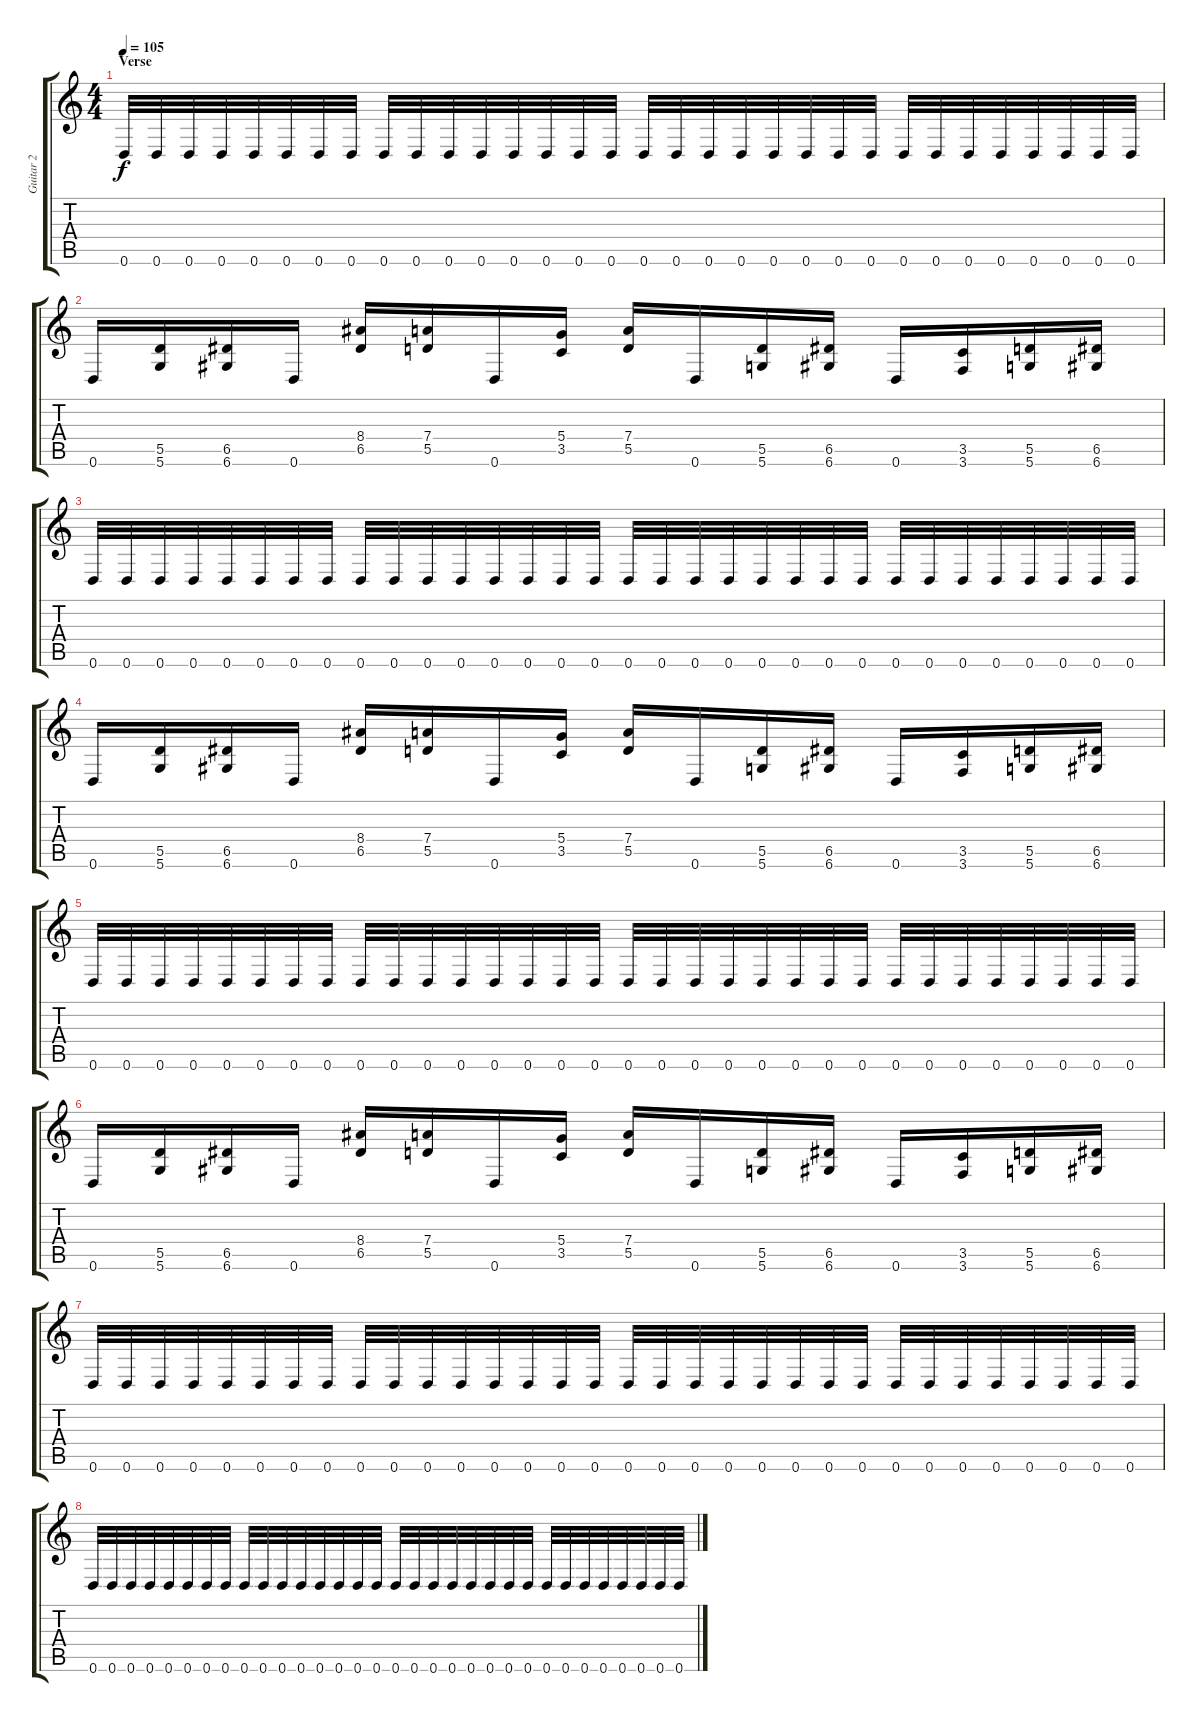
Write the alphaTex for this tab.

\track ("Guitar 2" "Guitar 2") {instrument distortionguitar}
\staff {score tabs}
\tuning (E4 B3 G3 D3 A2 D2) {hide}
\ts (4 4)
\section ("" "Verse")
\tempo 105
\clef g2
\ks c
0.6.32{dy f} 0.6.32 0.6.32 0.6.32 0.6.32 0.6.32 0.6.32 0.6.32 0.6.32 0.6.32 0.6.32 0.6.32 0.6.32 0.6.32 0.6.32 0.6.32 0.6.32 0.6.32 0.6.32 0.6.32 0.6.32 0.6.32 0.6.32 0.6.32 0.6.32 0.6.32 0.6.32 0.6.32 0.6.32 0.6.32 0.6.32 0.6.32 |
0.6.16 (5.5 5.6).16 (6.5 6.6).16 0.6.16 (8.4 6.5).16 (7.4 5.5).16 0.6.16 (5.4 3.5).16 (7.4 5.5).16 0.6.16 (5.5 5.6).16 (6.5 6.6).16 0.6.16 (3.5 3.6).16 (5.5 5.6).16 (6.5 6.6).16 |
0.6.32 0.6.32 0.6.32 0.6.32 0.6.32 0.6.32 0.6.32 0.6.32 0.6.32 0.6.32 0.6.32 0.6.32 0.6.32 0.6.32 0.6.32 0.6.32 0.6.32 0.6.32 0.6.32 0.6.32 0.6.32 0.6.32 0.6.32 0.6.32 0.6.32 0.6.32 0.6.32 0.6.32 0.6.32 0.6.32 0.6.32 0.6.32 |
0.6.16 (5.5 5.6).16 (6.5 6.6).16 0.6.16 (8.4 6.5).16 (7.4 5.5).16 0.6.16 (5.4 3.5).16 (7.4 5.5).16 0.6.16 (5.5 5.6).16 (6.5 6.6).16 0.6.16 (3.5 3.6).16 (5.5 5.6).16 (6.5 6.6).16 |
0.6.32 0.6.32 0.6.32 0.6.32 0.6.32 0.6.32 0.6.32 0.6.32 0.6.32 0.6.32 0.6.32 0.6.32 0.6.32 0.6.32 0.6.32 0.6.32 0.6.32 0.6.32 0.6.32 0.6.32 0.6.32 0.6.32 0.6.32 0.6.32 0.6.32 0.6.32 0.6.32 0.6.32 0.6.32 0.6.32 0.6.32 0.6.32 |
0.6.16 (5.5 5.6).16 (6.5 6.6).16 0.6.16 (8.4 6.5).16 (7.4 5.5).16 0.6.16 (5.4 3.5).16 (7.4 5.5).16 0.6.16 (5.5 5.6).16 (6.5 6.6).16 0.6.16 (3.5 3.6).16 (5.5 5.6).16 (6.5 6.6).16 |
0.6.32 0.6.32 0.6.32 0.6.32 0.6.32 0.6.32 0.6.32 0.6.32 0.6.32 0.6.32 0.6.32 0.6.32 0.6.32 0.6.32 0.6.32 0.6.32 0.6.32 0.6.32 0.6.32 0.6.32 0.6.32 0.6.32 0.6.32 0.6.32 0.6.32 0.6.32 0.6.32 0.6.32 0.6.32 0.6.32 0.6.32 0.6.32 |
0.6.32 0.6.32 0.6.32 0.6.32 0.6.32 0.6.32 0.6.32 0.6.32 0.6.32 0.6.32 0.6.32 0.6.32 0.6.32 0.6.32 0.6.32 0.6.32 0.6.32 0.6.32 0.6.32 0.6.32 0.6.32 0.6.32 0.6.32 0.6.32 0.6.32 0.6.32 0.6.32 0.6.32 0.6.32 0.6.32 0.6.32 0.6.32
